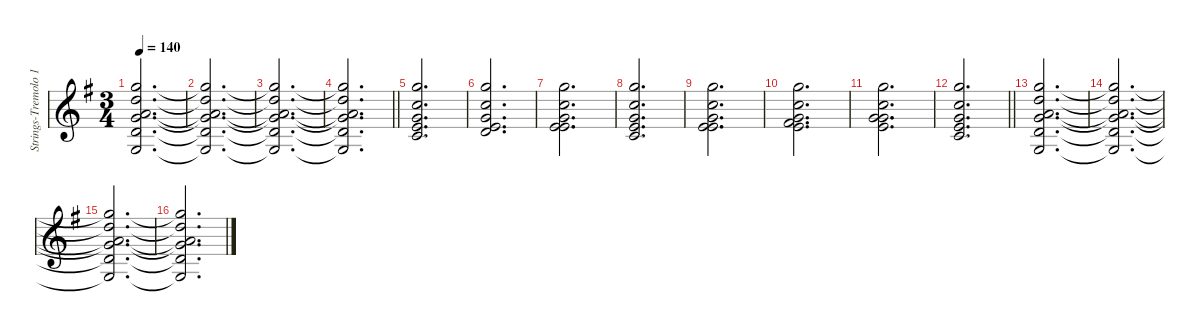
\defaultSystemsLayout 8
\hideDynamics
\bracketExtendMode groupsimilarinstruments
\firstSystemTrackNameMode fullname
\otherSystemsTrackNameOrientation horizontal
\track ("Strings-Tremolo 1" "vln.") {defaultSystemsLayout 16 instrument tremolostrings}
\staff {score}
\tuning (E4 B3 G3 D3 A2 E2)
\ts (3 4)
\tempo 140
\clef g2
\ks g
(15.1{t acc forcenatural} 15.2{t acc forcenatural} 14.3{t acc forcenatural} 17.4{t acc forcenatural} 17.5{t acc forcenatural} 15.6{t acc forcenatural}).2{d dy f beam Up} |
(15.1{t acc forcenatural} 15.2{t acc forcenatural} 14.3{t acc forcenatural} 17.4{t acc forcenatural} 17.5{t acc forcenatural} 15.6{t acc forcenatural}).2{d beam Up} |
(15.1{t acc forcenatural} 15.2{t acc forcenatural} 14.3{t acc forcenatural} 17.4{t acc forcenatural} 17.5{t acc forcenatural} 15.6{t acc forcenatural}).2{d beam Up} |
\barLineRight lightlight
(15.1{t acc forcenatural} 15.2{t acc forcenatural} 14.3{t acc forcenatural} 17.4{t acc forcenatural} 17.5{t acc forcenatural} 15.6{t acc forcenatural}).2{d beam Up} |
(15.1{acc forcenatural} 13.2{acc forcenatural} 12.3{acc forcenatural} 14.4{acc forcenatural} 15.5{acc forcenatural}).2{d beam Up} |
(15.1{acc forcenatural} 13.2{acc forcenatural} 12.3{acc forcenatural} 14.4{acc forcenatural} 17.5{acc forcenatural}).2{d beam Up} |
(15.1{acc forcenatural} 13.2{acc forcenatural} 12.3{acc forcenatural} 14.4{acc forcenatural} 19.5{acc forcenatural}).2{d beam Down} |
(15.1{acc forcenatural} 13.2{acc forcenatural} 12.3{acc forcenatural} 14.4{acc forcenatural} 15.5{acc forcenatural}).2{d beam Up} |
(15.1{acc forcenatural} 13.2{acc forcenatural} 12.3{acc forcenatural} 14.4{acc forcenatural} 19.5{acc forcenatural}).2{d beam Down} |
(15.1{acc forcenatural} 13.2{acc forcenatural} 12.3{acc forcenatural} 14.4{acc forcenatural} 21.5{acc #}).2{d beam Down} |
(15.1{acc forcenatural} 13.2{acc forcenatural} 12.3{acc forcenatural} 14.4{acc forcenatural} 22.5{acc forcenatural}).2{d beam Down} |
\barLineRight lightlight
(15.1{acc forcenatural} 13.2{acc forcenatural} 12.3{acc forcenatural} 14.4{acc forcenatural} 15.5{acc forcenatural}).2{d beam Up} |
(15.1{acc forcenatural} 15.2{acc forcenatural} 14.3{acc forcenatural} 17.4{acc forcenatural} 17.5{acc forcenatural} 15.6{acc forcenatural}).2{d beam Up} |
(15.1{t acc forcenatural} 15.2{t acc forcenatural} 14.3{t acc forcenatural} 17.4{t acc forcenatural} 17.5{t acc forcenatural} 15.6{t acc forcenatural}).2{d beam Up} |
(15.1{t acc forcenatural} 15.2{t acc forcenatural} 14.3{t acc forcenatural} 17.4{t acc forcenatural} 17.5{t acc forcenatural} 15.6{t acc forcenatural}).2{d beam Up} |
(15.1{t acc forcenatural} 15.2{t acc forcenatural} 14.3{t acc forcenatural} 17.4{t acc forcenatural} 17.5{t acc forcenatural} 15.6{t acc forcenatural}).2{d beam Up}
